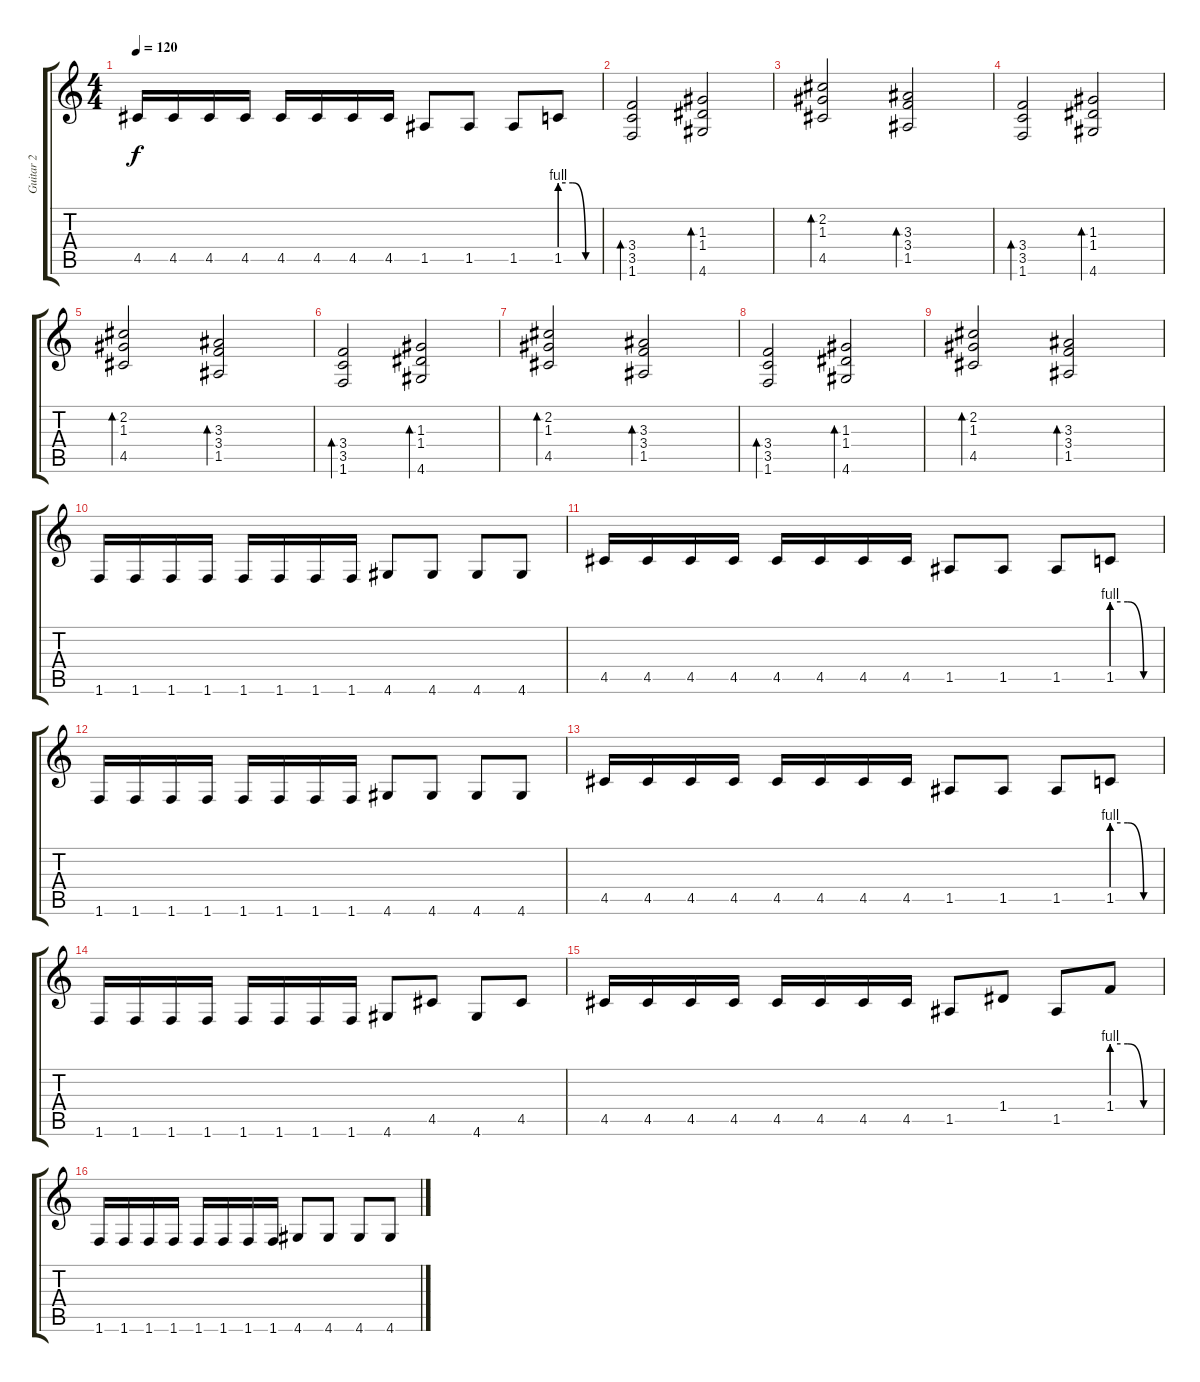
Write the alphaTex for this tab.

\track ("Guitar 2" "Guitar 2") {instrument distortionguitar}
\staff {score tabs}
\tuning (E4 B3 G3 D3 A2 E2) {hide}
\ts (4 4)
\tempo 120
\clef g2
\ks c
4.5.16{dy f} 4.5.16 4.5.16 4.5.16 4.5.16 4.5.16 4.5.16 4.5.16 1.5.8 1.5.8 1.5.8 1.5{be (custom 0 4 20 4 40 0 60 0)}.8 |
(3.4 3.5 1.6).2{bd 120 instrument electricguitarclean} (1.3 1.4 4.6).2{bd 120} |
(2.2 1.3 4.5).2{bd 120} (3.3 3.4 1.5).2{bd 120} |
(3.4 3.5 1.6).2{bd 120} (1.3 1.4 4.6).2{bd 120} |
(2.2 1.3 4.5).2{bd 120} (3.3 3.4 1.5).2{bd 120} |
(3.4 3.5 1.6).2{bd 120} (1.3 1.4 4.6).2{bd 120} |
(2.2 1.3 4.5).2{bd 120} (3.3 3.4 1.5).2{bd 120} |
(3.4 3.5 1.6).2{bd 120} (1.3 1.4 4.6).2{bd 120} |
(2.2 1.3 4.5).2{bd 120} (3.3 3.4 1.5).2{bd 120} |
1.6.16{balance 0 instrument overdrivenguitar} 1.6.16 1.6.16 1.6.16 1.6.16 1.6.16 1.6.16 1.6.16 4.6.8 4.6.8 4.6.8 4.6.8 |
4.5.16 4.5.16 4.5.16 4.5.16 4.5.16 4.5.16 4.5.16 4.5.16 1.5.8 1.5.8 1.5.8 1.5{be (custom 0 4 20 4 40 0 60 0)}.8 |
1.6.16 1.6.16 1.6.16 1.6.16 1.6.16 1.6.16 1.6.16 1.6.16 4.6.8 4.6.8 4.6.8 4.6.8 |
4.5.16 4.5.16 4.5.16 4.5.16 4.5.16 4.5.16 4.5.16 4.5.16 1.5.8 1.5.8 1.5.8 1.5{be (custom 0 4 20 4 40 0 60 0)}.8 |
1.6.16 1.6.16 1.6.16 1.6.16 1.6.16 1.6.16 1.6.16 1.6.16 4.6.8 4.5.8 4.6.8 4.5.8 |
4.5.16 4.5.16 4.5.16 4.5.16 4.5.16 4.5.16 4.5.16 4.5.16 1.5.8 1.4.8 1.5.8 1.4{be (custom 0 4 20 4 40 0 60 0)}.8 |
1.6.16 1.6.16 1.6.16 1.6.16 1.6.16 1.6.16 1.6.16 1.6.16 4.6.8 4.6.8 4.6.8 4.6.8
